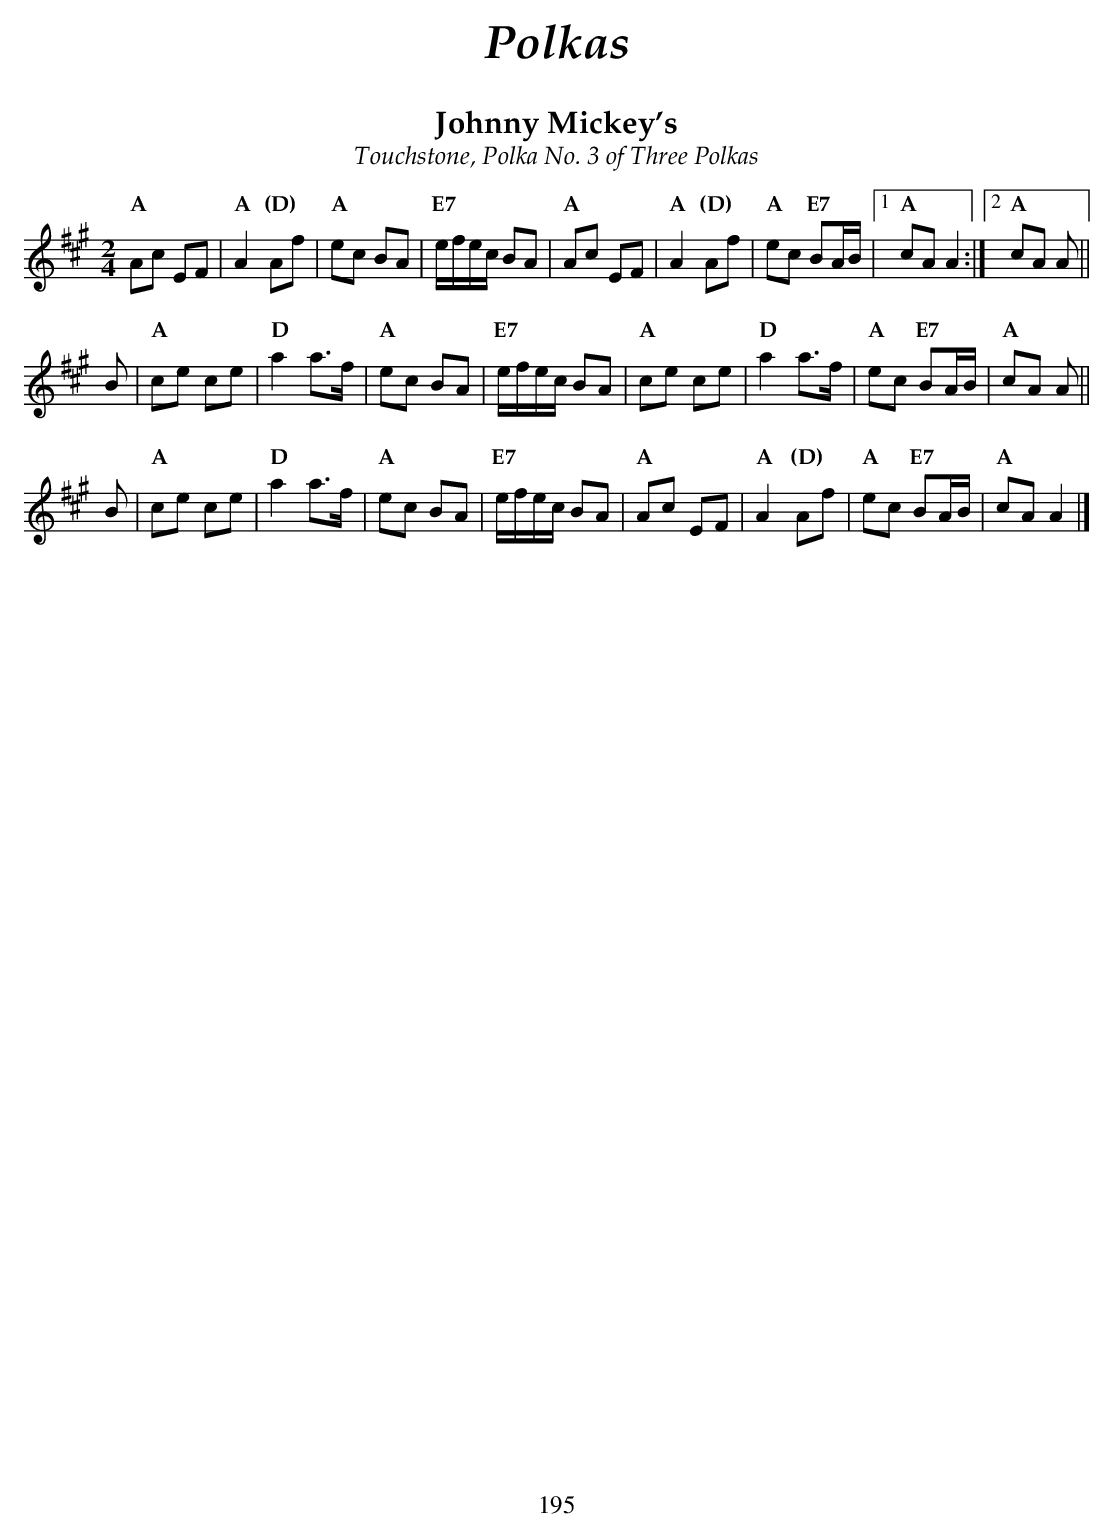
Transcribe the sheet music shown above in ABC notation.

X:1
T:Johnny Mickey's
T:Touchstone, Polka No. 3 of Three Polkas
M:2/4
L:1/8
K:A
   "A" Ac EF | "A" A2 "(D)" Af | "A" ec BA         | "E7" e/f/e/c/ BA |\
   "A" Ac EF | "A" A2 "(D)" Af | "A" ec "E7" BA/B/ |1 "A" cA A2 :|2 "A" cA A ||
    B |\
   "A" ce ce | "D" a2 a>f       | "A" ec BA         | "E7" e/f/e/c/ BA |\
   "A" ce ce | "D" a2 a>f       | "A" ec "E7" BA/B/ | "A" cA A ||
    B |\
   "A" ce ce | "D" a2 a>f       | "A" ec BA         | "E7" e/f/e/c/ BA |\
   "A" Ac EF | "A" A2 "(D)" Af  | "A" ec "E7" BA/B/ | "A" cA A2 |]
